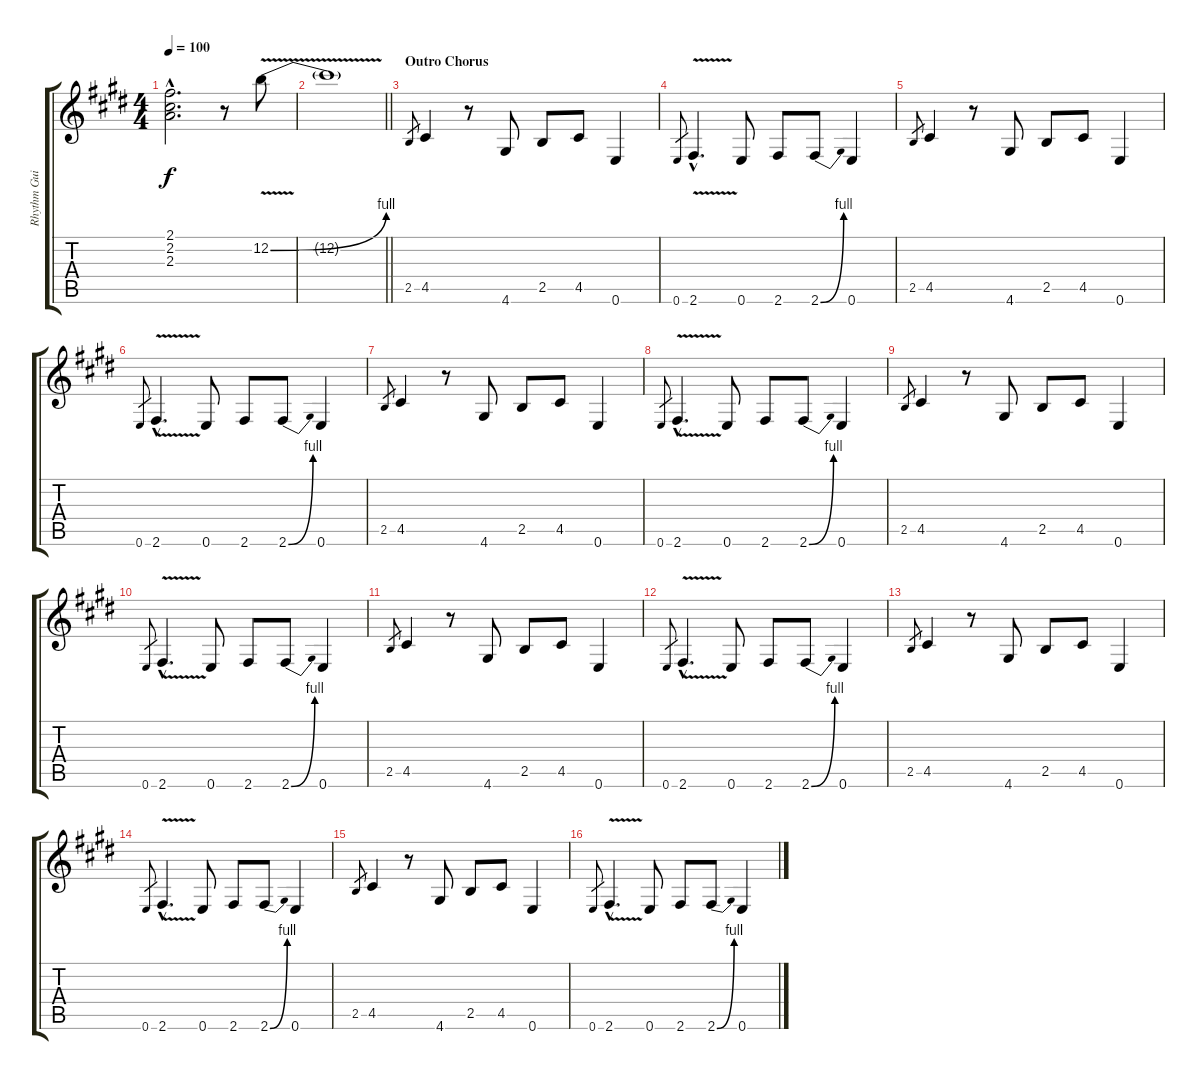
\track ("Rhythm Guitar" "Rhythm Gui") {instrument overdrivenguitar}
\staff {score tabs}
\tuning (E4 B3 G3 D3 A2 E2) {hide}
\ts (4 4)
\tempo 100
\clef g2
\ks c#minor
(2.1{hac} 2.2{hac} 2.3{hac}).2{d dy f} r.8 12.2{be (bend 0 0 60 4) v}.8 |
\barLineRight lightlight
12.2{t}.1 |
\section ("" "Outro Chorus")
2.5.8{gr} 4.5.4 r.8 4.6.8 2.5.8 4.5.8 0.6.4 |
0.6.8{gr} 2.6{v hac}.4{d} 0.6.8 2.6.8 2.6{be (bend 0 0 60 4)}.8 0.6.4 |
2.5.8{gr} 4.5.4 r.8 4.6.8 2.5.8 4.5.8 0.6.4 |
0.6.8{gr} 2.6{v hac}.4{d} 0.6.8 2.6.8 2.6{be (bend 0 0 60 4)}.8 0.6.4 |
2.5.8{gr} 4.5.4 r.8 4.6.8 2.5.8 4.5.8 0.6.4 |
0.6.8{gr} 2.6{v hac}.4{d} 0.6.8 2.6.8 2.6{be (bend 0 0 60 4)}.8 0.6.4 |
2.5.8{gr} 4.5.4 r.8 4.6.8 2.5.8 4.5.8 0.6.4 |
0.6.8{gr} 2.6{v hac}.4{d} 0.6.8 2.6.8 2.6{be (bend 0 0 60 4)}.8 0.6.4 |
2.5.8{gr} 4.5.4 r.8 4.6.8 2.5.8 4.5.8 0.6.4 |
0.6.8{gr} 2.6{v hac}.4{d} 0.6.8 2.6.8 2.6{be (bend 0 0 60 4)}.8 0.6.4 |
2.5.8{gr} 4.5.4 r.8 4.6.8 2.5.8 4.5.8 0.6.4 |
0.6.8{gr} 2.6{v hac}.4{d} 0.6.8 2.6.8 2.6{be (bend 0 0 60 4)}.8 0.6.4 |
2.5.8{gr} 4.5.4 r.8 4.6.8 2.5.8 4.5.8 0.6.4 |
0.6.8{gr} 2.6{v hac}.4{d} 0.6.8 2.6.8 2.6{be (bend 0 0 60 4)}.8 0.6.4
